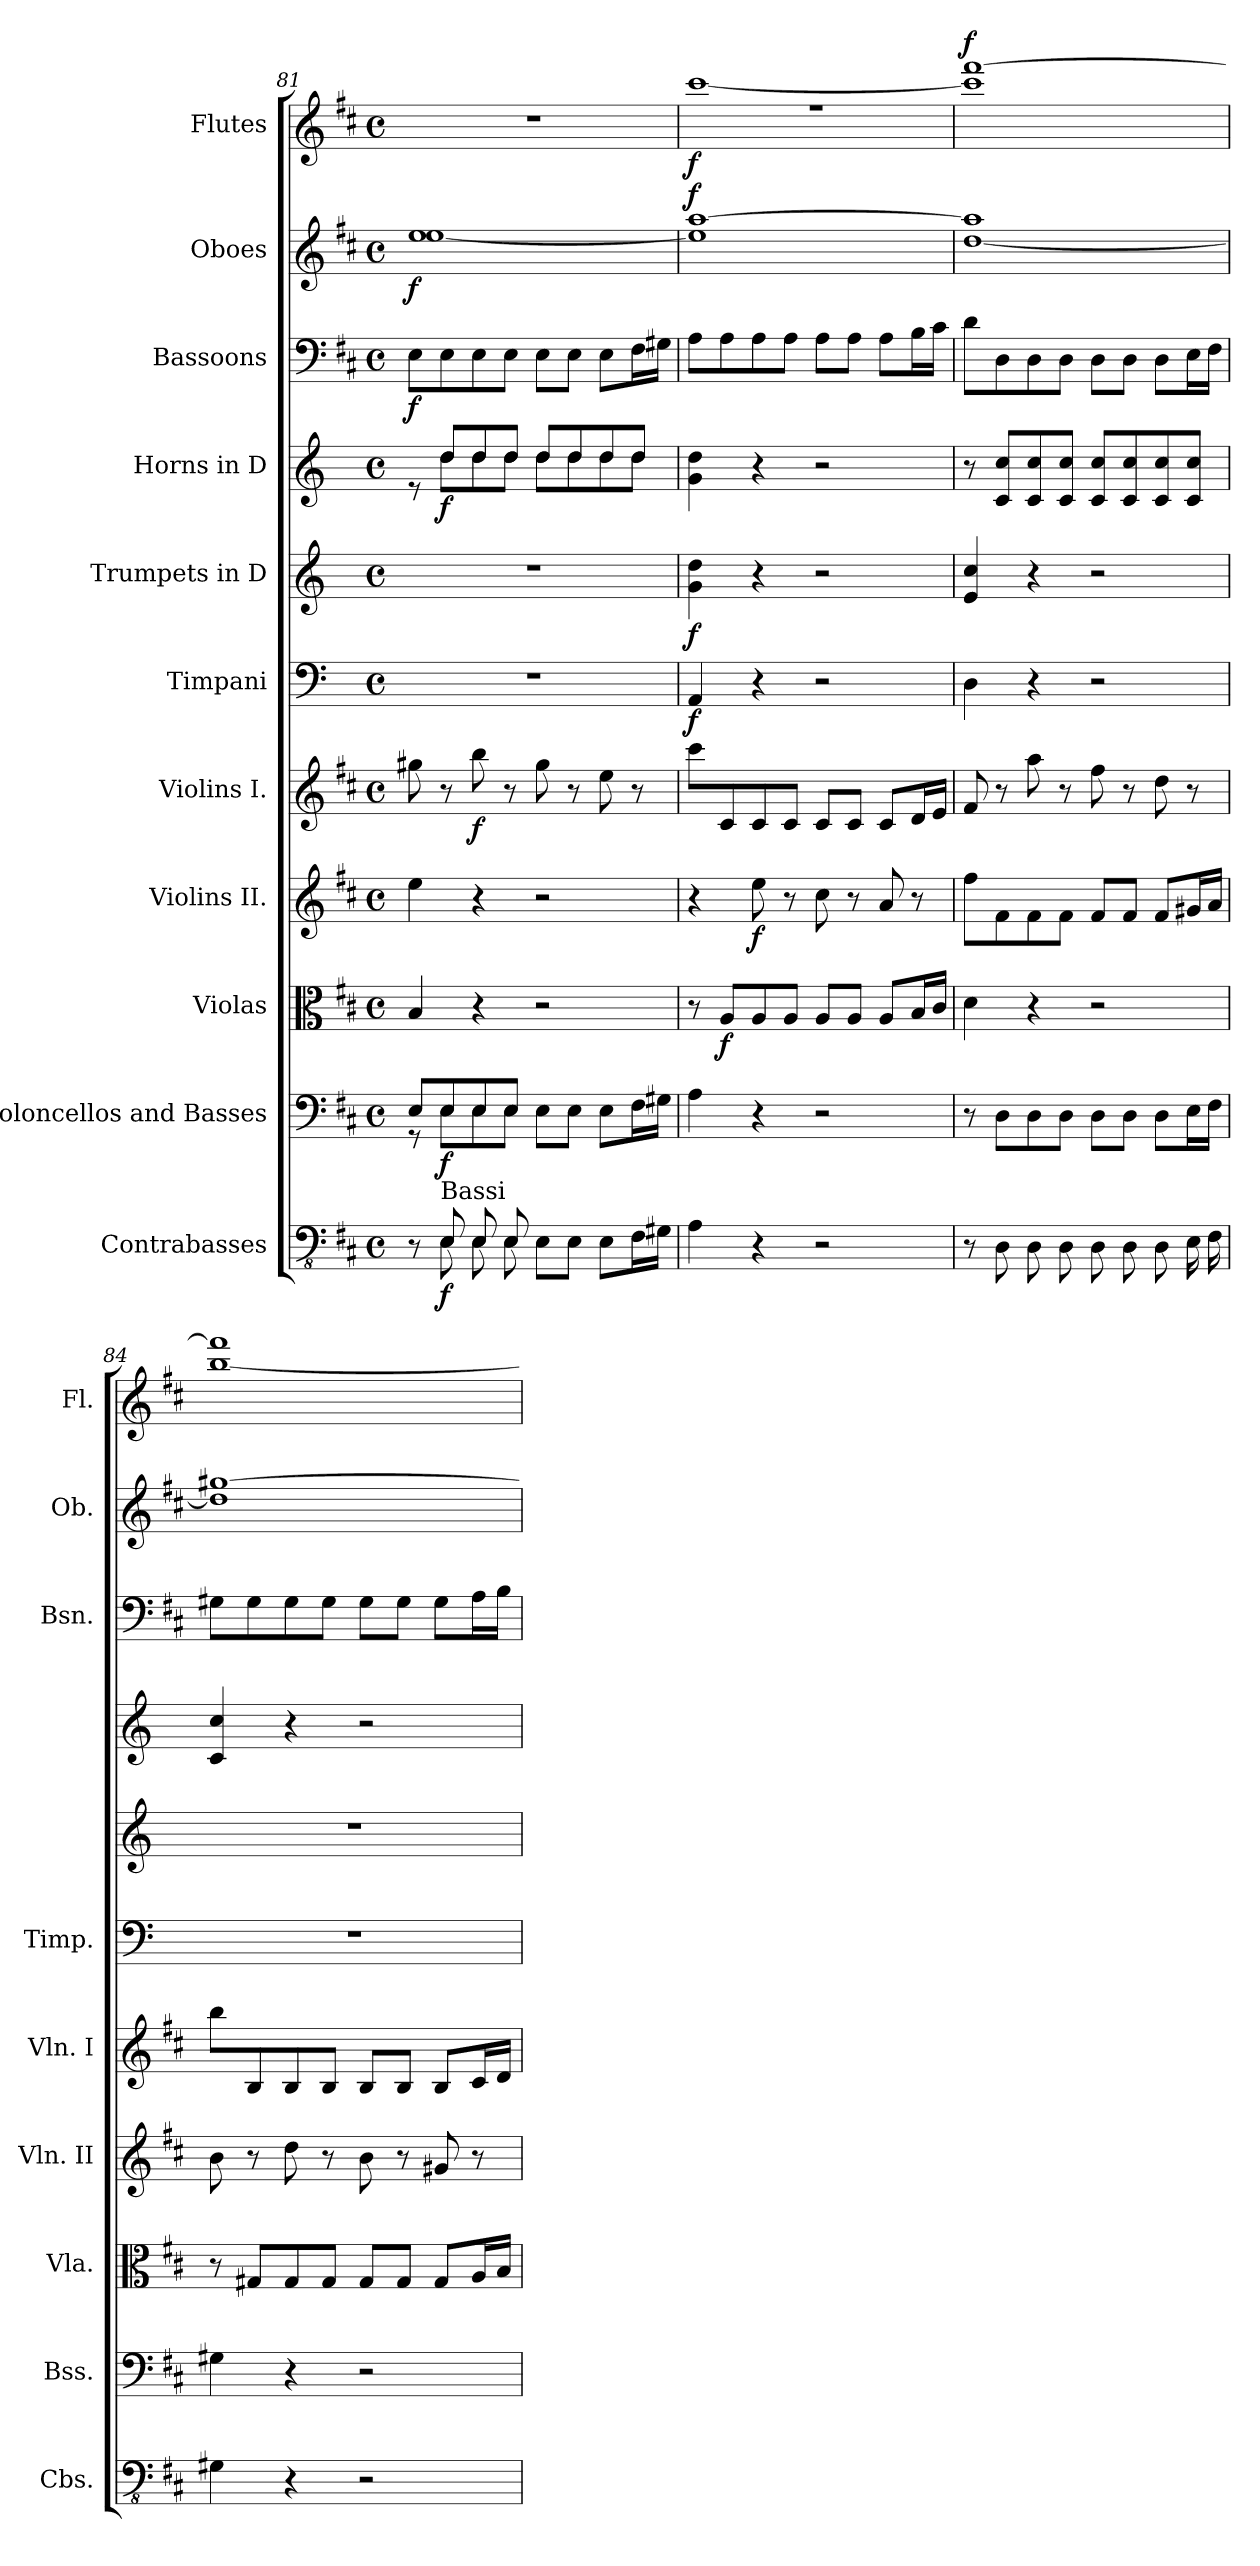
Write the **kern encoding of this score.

**kern	**dynam	**kern	**dynam	**kern	**dynam	**kern	**dynam	**kern	**dynam	**kern	**dynam	**kern	**dynam	**kern	**dynam	**kern	**dynam	**kern	**dynam	**kern	**dynam
*part11	*part11	*part10	*part10	*part9	*part9	*part8	*part8	*part7	*part7	*part6	*part6	*part5	*part5	*part4	*part4	*part3	*part3	*part2	*part2	*part1	*part1
*staff11	*staff11	*staff10	*staff10	*staff9	*staff9	*staff8	*staff8	*staff7	*staff7	*staff6	*staff6	*staff5	*staff5	*staff4	*staff4	*staff3	*staff3	*staff2	*staff2	*staff1	*staff1
*I"Contrabasses	*	*I"Violoncellos and Basses	*	*I"Violas	*	*I"Violins II.	*	*I"Violins I.	*	*I"Timpani	*	*I"Trumpets in D	*	*I"Horns in D	*	*I"Bassoons	*	*I"Oboes	*	*I"Flutes	*
*I'Cbs.	*	*I'Bss.	*	*I'Vla.	*	*I'Vln. II	*	*I'Vln. I	*	*I'Timp.	*	*	*	*	*	*I'Bsn.	*	*I'Ob.	*	*I'Fl.	*
!!LO:LB:g=z
*clefFv4	*	*clefF4	*	*clefC3	*	*clefG2	*	*clefG2	*	*clefF4	*	*clefG2	*	*clefG2	*	*clefF4	*	*clefG2	*	*clefG2	*
*	*	*	*	*	*	*	*	*	*	*	*	*ITrd-1c-2	*	*ITrd6c10	*	*	*	*	*	*	*
*k[f#c#]	*	*k[f#c#]	*	*k[f#c#]	*	*k[f#c#]	*	*k[f#c#]	*	*k[]	*	*k[f#c#]	*	*k[f#c#]	*	*k[f#c#]	*	*k[f#c#]	*	*k[f#c#]	*
*M4/4	*	*M4/4	*	*M4/4	*	*M4/4	*	*M4/4	*	*M4/4	*	*M4/4	*	*M4/4	*	*M4/4	*	*M4/4	*	*M4/4	*
*met(c)	*	*met(c)	*	*met(c)	*	*met(c)	*	*met(c)	*	*met(c)	*	*met(c)	*	*met(c)	*	*met(c)	*	*met(c)	*	*met(c)	*
=81	=81	=81	=81	=81	=81	=81	=81	=81	=81	=81	=81	=81	=81	=81	=81	=81	=81	=81	=81	=81	=81
*^	*	*^	*	*	*	*	*	*	*	*	*	*	*	*^	*	*	*	*^	*	*	*
!	!	!	!	!	!	!	!	!	!	!	!	!	!	!	!	!	!	!	!	!LO:DY:b	!	!	!LO:DY:b	!	!
8r	8ryy	.	8E/L	8r	.	4B/	.	4ee\	.	8gg#X\	.	1r	.	1r	.	8re	8ryy	.	8E\L	f	1ee	[1ee	f	1r	.
!	!	!	!LO:TX:b:t=Bassi	!	!	!	!	!	!	!	!	!	!	!	!	!	!	!	!	!	!	!	!	!	!
!	!	!LO:DY:b	!	!	!LO:DY:b	!	!	!	!	!	!	!	!	!	!	!	!	!LO:DY:b	!	!	!	!	!	!	!
8EE/	8EE\	f	8E/	8E\L	f	.	.	.	.	8r	.	.	.	.	.	8e/L	8e\L	f	8E\	.	.	.	.	.	.
!	!	!	!	!	!	!	!	!	!	!	!LO:DY:b	!	!	!	!	!	!	!	!	!	!	!	!	!	!
8EE/	8EE\	.	8E/	8E\	.	4r	.	4r	.	8bb\	f	.	.	.	.	8e/	8e\	.	8E\	.	.	.	.	.	.
8EE/	8EE\	.	8E/J	8E\J	.	.	.	.	.	8r	.	.	.	.	.	8e/J	8e\J	.	8E\J	.	.	.	.	.	.
8EE\L	2ryy	.	8E\L	2ryy	.	2r	.	2r	.	8gg#\	.	.	.	.	.	8e/L	8e\L	.	8E\L	.	.	.	.	.	.
8EE\J	.	.	8E\J	.	.	.	.	.	.	8r	.	.	.	.	.	8e/	8e\	.	8E\J	.	.	.	.	.	.
8EE\L	.	.	8E\L	.	.	.	.	.	.	8ee\	.	.	.	.	.	8e/	8e\	.	8E\L	.	.	.	.	.	.
16FF#\L	.	.	16F#\L	.	.	.	.	.	.	8r	.	.	.	.	.	8e/J	8e\J	.	16F#\L	.	.	.	.	.	.
16GG#X\JJ	.	.	16G#X\JJ	.	.	.	.	.	.	.	.	.	.	.	.	.	.	.	16G#X\JJ	.	.	.	.	.	.
*v	*v	*	*	*	*	*	*	*	*	*	*	*	*	*	*	*v	*v	*	*	*	*v	*v	*	*	*
*	*	*v	*v	*	*	*	*	*	*	*	*	*	*	*	*	*	*	*	*	*	*	*
=82	=82	=82	=82	=82	=82	=82	=82	=82	=82	=82	=82	=82	=82	=82	=82	=82	=82	=82	=82	=82	=82
*	*	*	*	*	*	*	*	*	*	*	*	*	*	*	*	*	*	*	*	*^	*
!	!	!	!	!	!	!	!	!	!	!	!LO:DY:b	!	!LO:DY:b	!	!	!	!	!	!LO:DY:a	!	!	!LO:DY:b
4AA\	.	4A\	.	8r	.	4r	.	8ccc#\L	.	4AA/	f	4a\ 4ee\	f	4A\ 4e\	.	8A\L	.	1ee] [1aa	f	1rff	[1ccc#	f
!	!	!	!	!	!LO:DY:b	!	!	!	!	!	!	!	!	!	!	!	!	!	!	!	!	!
.	.	.	.	8A/L	f	.	.	8c#/	.	.	.	.	.	.	.	8A\	.	.	.	.	.	.
!	!	!	!	!	!	!	!LO:DY:b	!	!	!	!	!	!	!	!	!	!	!	!	!	!	!
4r	.	4r	.	8A/	.	8ee\	f	8c#/	.	4r	.	4r	.	4r	.	8A\	.	.	.	.	.	.
.	.	.	.	8A/J	.	8r	.	8c#/J	.	.	.	.	.	.	.	8A\J	.	.	.	.	.	.
2r	.	2r	.	8A/L	.	8cc#\	.	8c#/L	.	2r	.	2r	.	2r	.	8A\L	.	.	.	.	.	.
.	.	.	.	8A/J	.	8r	.	8c#/J	.	.	.	.	.	.	.	8A\J	.	.	.	.	.	.
.	.	.	.	8A/L	.	8a/	.	8c#/L	.	.	.	.	.	.	.	8A\L	.	.	.	.	.	.
.	.	.	.	16B/L	.	8r	.	16d/L	.	.	.	.	.	.	.	16B\L	.	.	.	.	.	.
.	.	.	.	16c#/JJ	.	.	.	16e/JJ	.	.	.	.	.	.	.	16c#\JJ	.	.	.	.	.	.
*	*	*	*	*	*	*	*	*	*	*	*	*	*	*	*	*	*	*	*	*v	*v	*
=83	=83	=83	=83	=83	=83	=83	=83	=83	=83	=83	=83	=83	=83	=83	=83	=83	=83	=83	=83	=83	=83
!	!	!	!	!	!	!	!	!	!	!	!	!	!	!	!	!	!	!	!	!	!LO:DY:a
8r	.	8r	.	4d\	.	8ff#\L	.	8f#/	.	4D\	.	4f#/ 4dd/	.	8r	.	8d\L	.	[1dd 1aa]	.	1ccc#] [1fff#	f
8DD\	.	8D\L	.	.	.	8f#\	.	8r	.	.	.	.	.	8D/ 8d/L	.	8D\	.	.	.	.	.
8DD\	.	8D\	.	4r	.	8f#\	.	8aa\	.	4r	.	4r	.	8D/ 8d/	.	8D\	.	.	.	.	.
8DD\	.	8D\J	.	.	.	8f#\J	.	8r	.	.	.	.	.	8D/ 8d/J	.	8D\J	.	.	.	.	.
8DD\	.	8D\L	.	2r	.	8f#/L	.	8ff#\	.	2r	.	2r	.	8D/ 8d/L	.	8D\L	.	.	.	.	.
8DD\	.	8D\J	.	.	.	8f#/J	.	8r	.	.	.	.	.	8D/ 8d/	.	8D\J	.	.	.	.	.
8DD\	.	8D\L	.	.	.	8f#/L	.	8dd\	.	.	.	.	.	8D/ 8d/	.	8D\L	.	.	.	.	.
16EE\	.	16E\L	.	.	.	16g#X/L	.	8r	.	.	.	.	.	8D/ 8d/J	.	16E\L	.	.	.	.	.
16FF#\	.	16F#\JJ	.	.	.	16a/JJ	.	.	.	.	.	.	.	.	.	16F#\JJ	.	.	.	.	.
=84	=84	=84	=84	=84	=84	=84	=84	=84	=84	=84	=84	=84	=84	=84	=84	=84	=84	=84	=84	=84	=84
4GG#X\	.	4G#X\	.	8r	.	8b\	.	8bb\L	.	1r	.	1r	.	4D/ 4d/	.	8G#X\L	.	1dd] [1gg#X	.	[1bb 1fff#]	.
.	.	.	.	8G#X/L	.	8r	.	8B/	.	.	.	.	.	.	.	8G#\	.	.	.	.	.
4r	.	4r	.	8G#/	.	8dd\	.	8B/	.	.	.	.	.	4r	.	8G#\	.	.	.	.	.
.	.	.	.	8G#/J	.	8r	.	8B/J	.	.	.	.	.	.	.	8G#\J	.	.	.	.	.
2r	.	2r	.	8G#/L	.	8b\	.	8B/L	.	.	.	.	.	2r	.	8G#\L	.	.	.	.	.
.	.	.	.	8G#/J	.	8r	.	8B/J	.	.	.	.	.	.	.	8G#\J	.	.	.	.	.
.	.	.	.	8G#/L	.	8g#X/	.	8B/L	.	.	.	.	.	.	.	8G#\L	.	.	.	.	.
.	.	.	.	16A/L	.	8r	.	16c#/L	.	.	.	.	.	.	.	16A\L	.	.	.	.	.
.	.	.	.	16B/JJ	.	.	.	16d/JJ	.	.	.	.	.	.	.	16B\JJ	.	.	.	.	.
=	=	=	=	=	=	=	=	=	=	=	=	=	=	=	=	=	=	=	=	=	=
*-	*-	*-	*-	*-	*-	*-	*-	*-	*-	*-	*-	*-	*-	*-	*-	*-	*-	*-	*-	*-	*-
